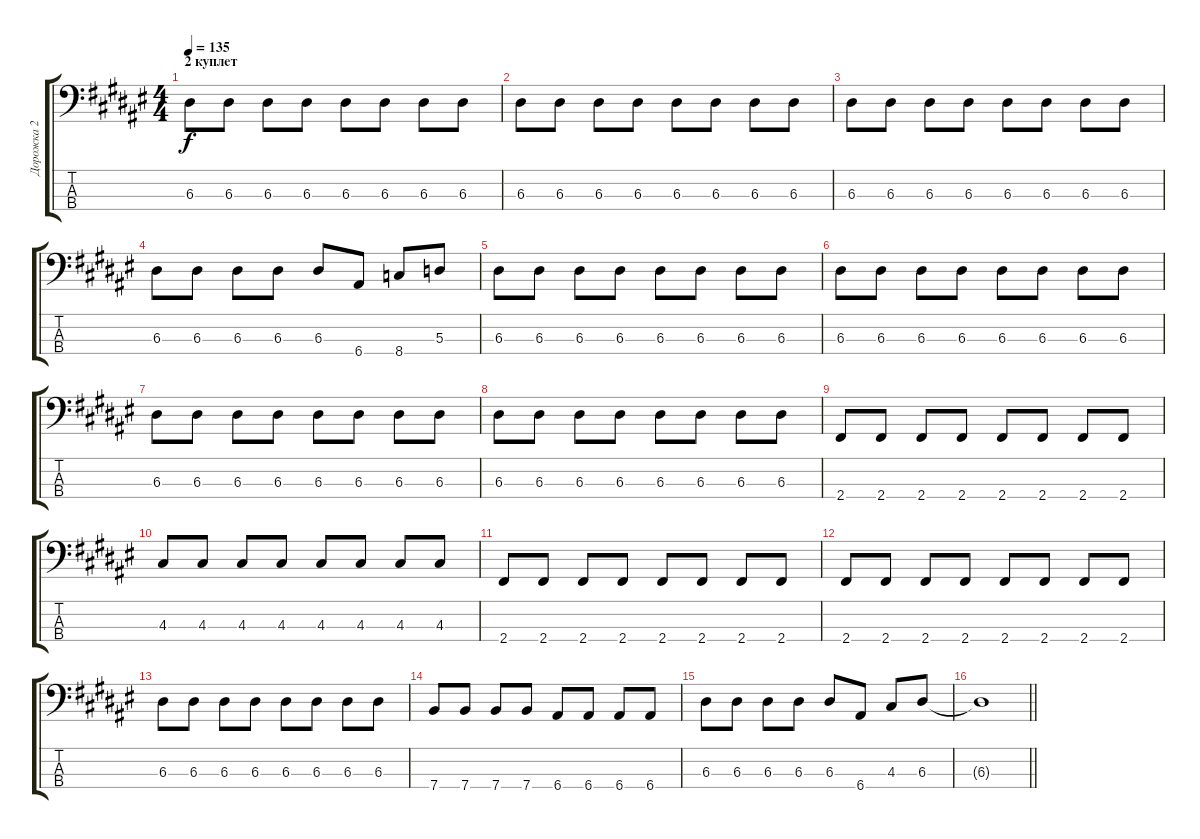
\track ("Дорожка 2" "Дорожка 2") {instrument electricbassfinger}
\staff {score tabs}
\tuning (G2 D2 A1 E1) {hide}
\ts (4 4)
\section ("" "2 куплет")
\tempo 135
\clef f4
\ks d#minor
6.3.8{dy f} 6.3.8 6.3.8 6.3.8 6.3.8 6.3.8 6.3.8 6.3.8 |
6.3.8 6.3.8 6.3.8 6.3.8 6.3.8 6.3.8 6.3.8 6.3.8 |
6.3.8 6.3.8 6.3.8 6.3.8 6.3.8 6.3.8 6.3.8 6.3.8 |
6.3.8 6.3.8 6.3.8 6.3.8 6.3.8 6.4.8 8.4.8 5.3.8 |
6.3.8 6.3.8 6.3.8 6.3.8 6.3.8 6.3.8 6.3.8 6.3.8 |
6.3.8 6.3.8 6.3.8 6.3.8 6.3.8 6.3.8 6.3.8 6.3.8 |
6.3.8 6.3.8 6.3.8 6.3.8 6.3.8 6.3.8 6.3.8 6.3.8 |
6.3.8 6.3.8 6.3.8 6.3.8 6.3.8 6.3.8 6.3.8 6.3.8 |
2.4.8 2.4.8 2.4.8 2.4.8 2.4.8 2.4.8 2.4.8 2.4.8 |
4.3.8 4.3.8 4.3.8 4.3.8 4.3.8 4.3.8 4.3.8 4.3.8 |
2.4.8 2.4.8 2.4.8 2.4.8 2.4.8 2.4.8 2.4.8 2.4.8 |
2.4.8 2.4.8 2.4.8 2.4.8 2.4.8 2.4.8 2.4.8 2.4.8 |
6.3.8 6.3.8 6.3.8 6.3.8 6.3.8 6.3.8 6.3.8 6.3.8 |
7.4.8 7.4.8 7.4.8 7.4.8 6.4.8 6.4.8 6.4.8 6.4.8 |
6.3.8 6.3.8 6.3.8 6.3.8 6.3.8 6.4.8 4.3.8 6.3.8 |
\barLineRight lightlight
6.3{t}.1
